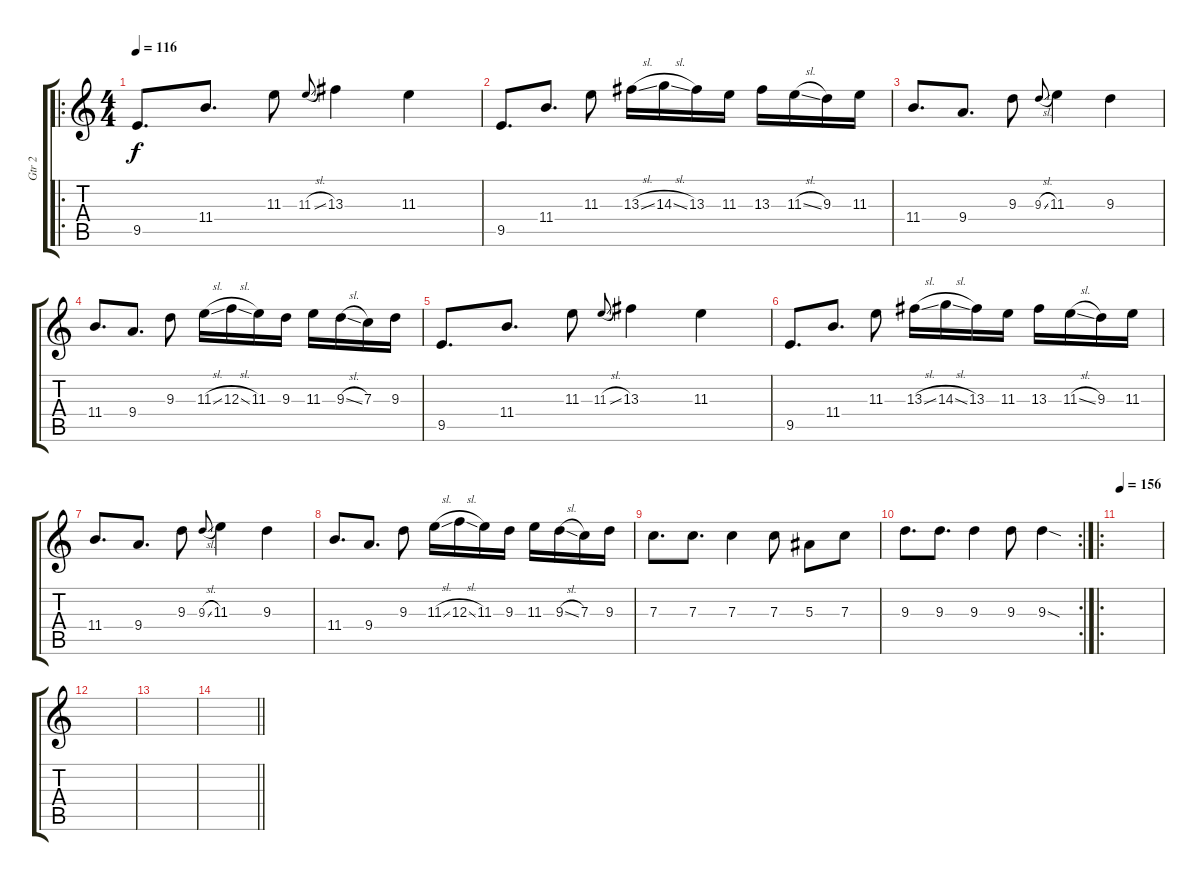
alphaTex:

\track ("Gtr 2" "Gtr 2") {instrument distortionguitar}
\staff {score tabs}
\tuning (D4 A3 F3 C3 G2 D2) {hide}
\ro
\ts (4 4)
\tempo 116
\clef g2
\ks c
9.5.8{d dy f instrument distortionguitar} 11.4.8{d} 11.3.8 11.3{sl}.8{gr onbeat} 13.3.4 11.3.4 |
9.5.8{d} 11.4.8{d} 11.3.8 13.3{sl}.16 14.3{sl}.16 13.3.16 11.3.16 13.3.16 11.3{sl}.16 9.3.16 11.3.16 |
11.4.8{d} 9.4.8{d} 9.3.8 9.3{sl}.8{gr onbeat} 11.3.4 9.3.4 |
11.4.8{d} 9.4.8{d} 9.3.8 11.3{sl}.16 12.3{sl}.16 11.3.16 9.3.16 11.3.16 9.3{sl}.16 7.3.16 9.3.16 |
9.5.8{d} 11.4.8{d} 11.3.8 11.3{sl}.8{gr onbeat} 13.3.4 11.3.4 |
9.5.8{d} 11.4.8{d} 11.3.8 13.3{sl}.16 14.3{sl}.16 13.3.16 11.3.16 13.3.16 11.3{sl}.16 9.3.16 11.3.16 |
11.4.8{d} 9.4.8{d} 9.3.8 9.3{sl}.8{gr onbeat} 11.3.4 9.3.4 |
11.4.8{d} 9.4.8{d} 9.3.8 11.3{sl}.16 12.3{sl}.16 11.3.16 9.3.16 11.3.16 9.3{sl}.16 7.3.16 9.3.16 |
7.3.8{d} 7.3.8{d} 7.3.4 7.3.8 5.3.8 7.3.8 |
\rc 2
9.3.8{d} 9.3.8{d} 9.3.4 9.3.8 9.3{sod}.4 |
\ro
\tempo 156
|
|
|
\barLineRight lightlight
